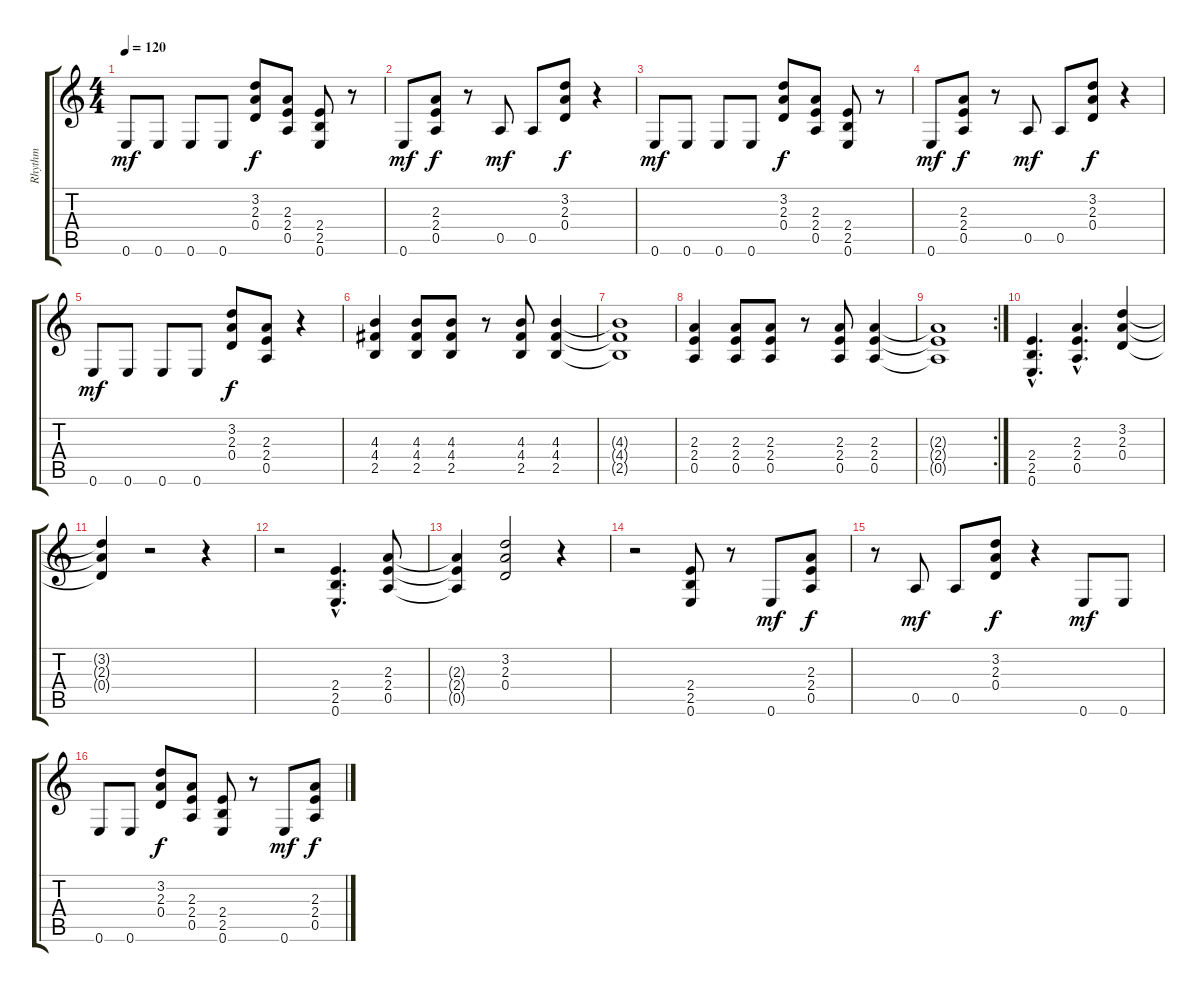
\track ("Rhythm" "Rhythm") {instrument distortionguitar}
\staff {score tabs}
\tuning (E4 B3 G3 D3 A2 E2) {hide}
\ts (4 4)
\tempo 120
\clef g2
\ks c
0.6.8{dy mf} 0.6.8 0.6.8 0.6.8 (3.2 2.3 0.4).8{dy f} (2.3 2.4 0.5).8 (2.4 2.5 0.6).8 r.8 |
0.6.8{dy mf} (2.3 2.4 0.5).8{dy f} r.8 0.5.8{dy mf} 0.5.8 (3.2 2.3 0.4).8{dy f} r.4 |
0.6.8{dy mf} 0.6.8 0.6.8 0.6.8 (3.2 2.3 0.4).8{dy f} (2.3 2.4 0.5).8 (2.4 2.5 0.6).8 r.8 |
0.6.8{dy mf} (2.3 2.4 0.5).8{dy f} r.8 0.5.8{dy mf} 0.5.8 (3.2 2.3 0.4).8{dy f} r.4 |
0.6.8{dy mf} 0.6.8 0.6.8 0.6.8 (3.2 2.3 0.4).8{dy f} (2.3 2.4 0.5).8 r.4 |
(4.3 4.4 2.5).4 (4.3 4.4 2.5).8 (4.3 4.4 2.5).8 r.8 (4.3 4.4 2.5).8 (4.3 4.4 2.5).4 |
(4.3{t} 4.4{t} 2.5{t}).1 |
(2.3 2.4 0.5).4 (2.3 2.4 0.5).8 (2.3 2.4 0.5).8 r.8 (2.3 2.4 0.5).8 (2.3 2.4 0.5).4 |
\rc 2
(2.3{t} 2.4{t} 0.5{t}).1 |
(2.4{hac} 2.5{hac} 0.6{hac}).4{d} (2.3{hac} 2.4{hac} 0.5{hac}).4{d} (3.2 2.3 0.4).4 |
(3.2{t} 2.3{t} 0.4{t}).4 r.2 r.4 |
r.2 (2.4{hac} 2.5{hac} 0.6{hac}).4{d} (2.3 2.4 0.5).8 |
(2.3{t} 2.4{t} 0.5{t}).4 (3.2 2.3 0.4).2 r.4 |
r.2 (2.4 2.5 0.6).8 r.8 0.6.8{dy mf} (2.3 2.4 0.5).8{dy f} |
r.8 0.5.8{dy mf} 0.5.8 (3.2 2.3 0.4).8{dy f} r.4 0.6.8{dy mf} 0.6.8 |
0.6.8 0.6.8 (3.2 2.3 0.4).8{dy f} (2.3 2.4 0.5).8 (2.4 2.5 0.6).8 r.8 0.6.8{dy mf} (2.3 2.4 0.5).8{dy f}
